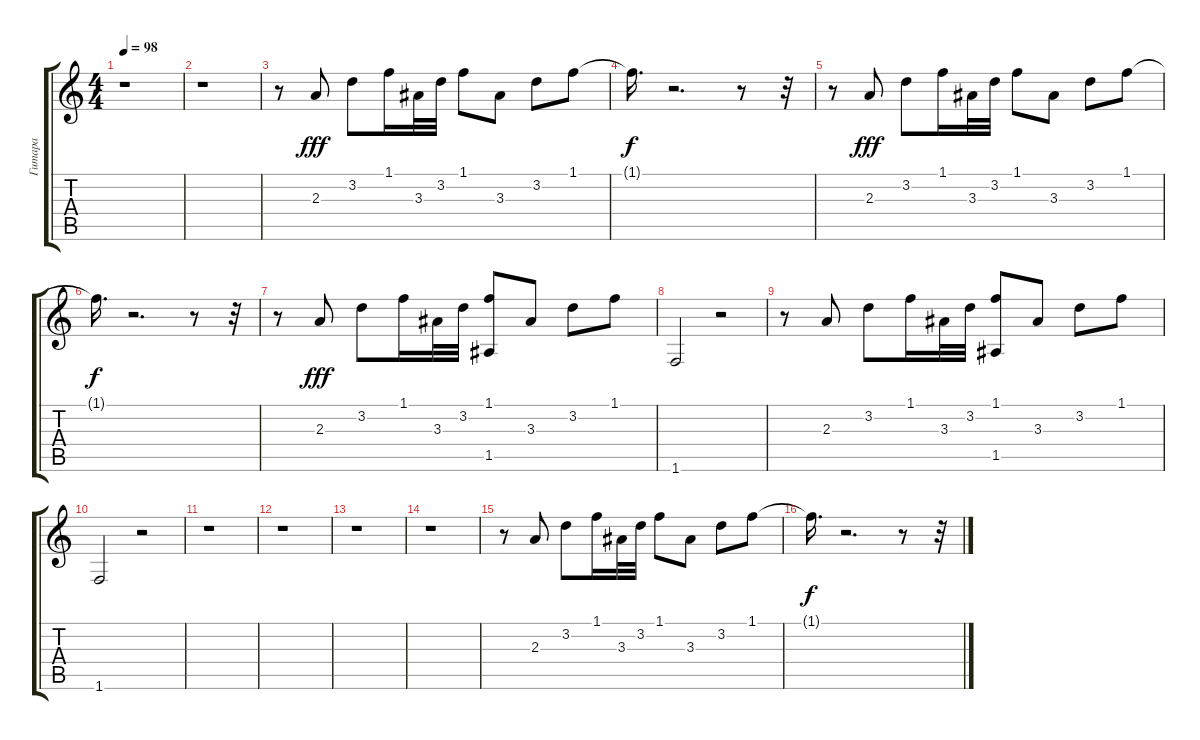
\track ("Гитара" "Гитара") {instrument acousticguitarnylon}
\staff {score tabs}
\tuning (E4 B3 G3 D3 A2 E2) {hide}
\ts (4 4)
\tempo 98
\clef g2
\ks c
r.1{dy mf} |
r.1 |
r.8 2.3.8{dy fff} 3.2.8 1.1.16 3.3.32 3.2.32 1.1.8 3.3.8 3.2.8 1.1.8 |
1.1{t}.16{d dy f} r.2{d} r.8 r.32 |
r.8 2.3.8{dy fff} 3.2.8 1.1.16 3.3.32 3.2.32 1.1.8 3.3.8 3.2.8 1.1.8 |
1.1{t}.16{d dy f} r.2{d} r.8 r.32 |
r.8 2.3.8{dy fff} 3.2.8 1.1.16 3.3.32 3.2.32 (1.1 1.5).8 3.3.8 3.2.8 1.1.8 |
1.6.2 r.2 |
r.8 2.3.8 3.2.8 1.1.16 3.3.32 3.2.32 (1.1 1.5).8 3.3.8 3.2.8 1.1.8 |
1.6.2 r.2 |
r.1 |
r.1 |
r.1 |
r.1 |
r.8 2.3.8 3.2.8 1.1.16 3.3.32 3.2.32 1.1.8 3.3.8 3.2.8 1.1.8 |
1.1{t}.16{d dy f} r.2{d} r.8 r.32
